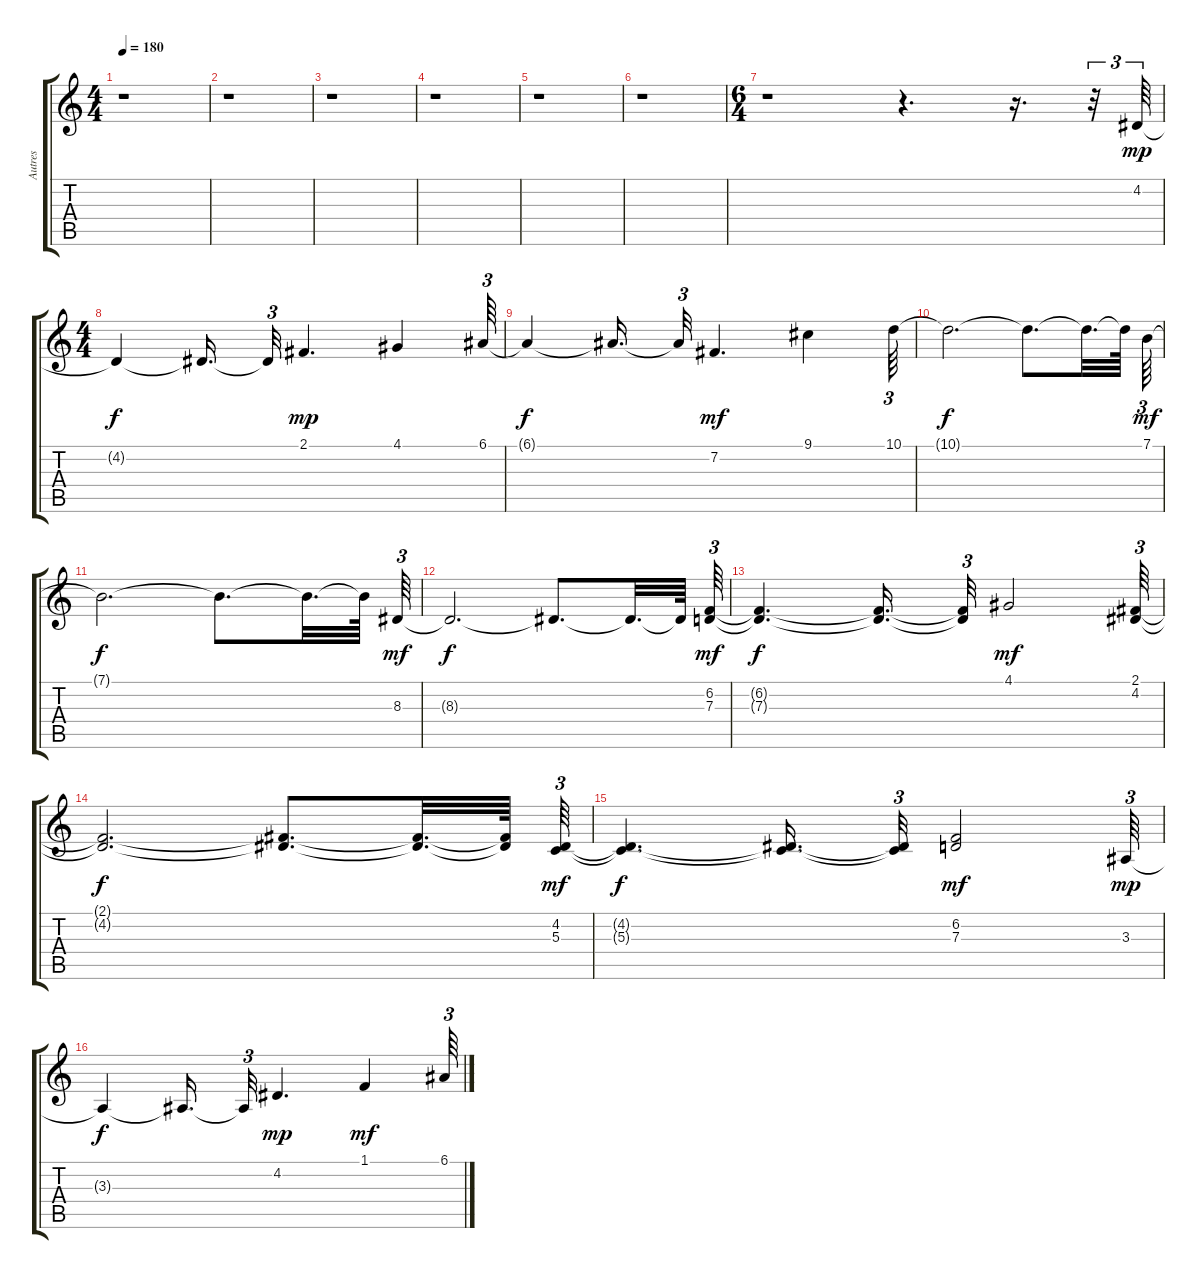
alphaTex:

\track ("Autres" "Autres") {instrument stringensemble1}
\staff {score tabs}
\tuning (E4 B3 G3 D3 A2 E2) {hide}
\ts (4 4)
\tempo 180
\clef g2
\ks c
r.1{dy f} |
r.1 |
r.1 |
r.1 |
r.1 |
r.1 |
\ts (6 4)
r.1 r.4{d} r.16{d} r.32{tu (3 2)} 4.2.64{tu (3 2) dy mp instrument pad4choir} |
\ts (4 4)
4.2{t}.4{dy f} 4.2{t}.16{d} 4.2{t}.32{tu (3 2)} 2.1.4{d dy mp} 4.1.4 6.1.64{tu (3 2)} |
6.1{t}.4{dy f} 6.1{t}.16{d} 6.1{t}.32{tu (3 2)} 7.2.4{d dy mf} 9.1.4 10.1.64{tu (3 2)} |
10.1{t}.2{d dy f} 10.1{t}.8{d} 10.1{t}.32{d} 10.1{t}.64 7.1.64{tu (3 2) dy mf} |
7.1{t}.2{d dy f} 7.1{t}.8{d} 7.1{t}.32{d} 7.1{t}.64 8.3.64{tu (3 2) dy mf} |
8.3{t}.2{d dy f} 8.3{t}.8{d} 8.3{t}.32{d} 8.3{t}.64 (6.2 7.3).64{tu (3 2) dy mf} |
(6.2{t} 7.3{t}).4{d dy f} (6.2{t} 7.3{t}).16{d} (6.2{t} 7.3{t}).32{tu (3 2)} 4.1.2{dy mf} (2.1 4.2).64{tu (3 2)} |
(2.1{t} 4.2{t}).2{d dy f} (2.1{t} 4.2{t}).8{d} (2.1{t} 4.2{t}).32{d} (2.1{t} 4.2{t}).64 (4.2 5.3).64{tu (3 2) dy mf} |
(4.2{t} 5.3{t}).4{d dy f} (4.2{t} 5.3{t}).16{d} (4.2{t} 5.3{t}).32{tu (3 2)} (6.2 7.3).2{dy mf} 3.3.64{tu (3 2) dy mp} |
3.3{t}.4{dy f} 3.3{t}.16{d} 3.3{t}.32{tu (3 2)} 4.2.4{d dy mp} 1.1.4{dy mf} 6.1.64{tu (3 2)}
